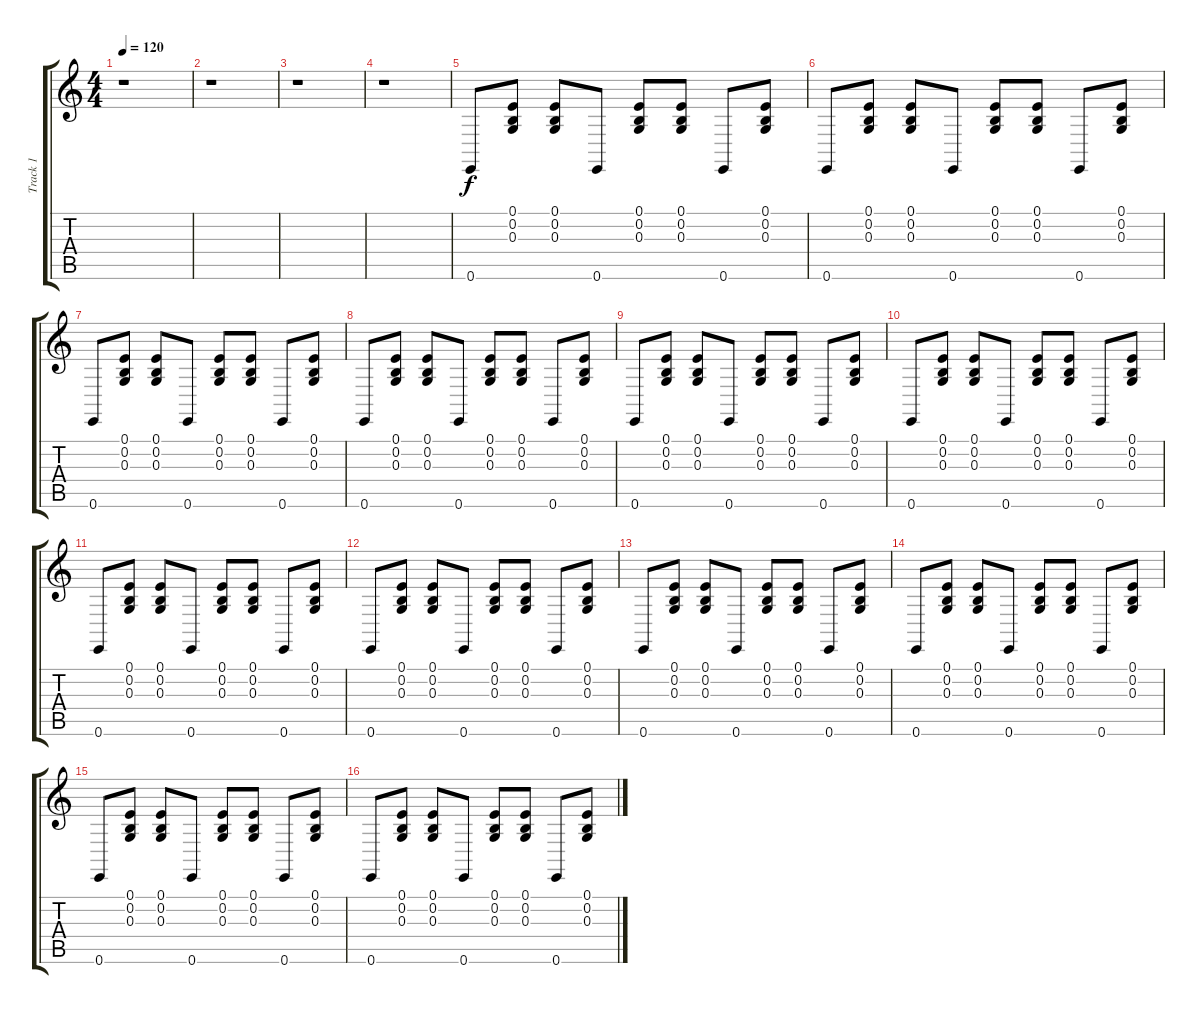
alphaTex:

\track ("Track 1" "Track 1") {instrument acousticgrandpiano}
\staff {score tabs}
\tuning (E4 B3 G3 D3 A2 E2) {hide}
\ts (4 4)
\tempo 120
\clef g2
\ks c
r.1{dy f} |
r.1 |
r.1 |
r.1 |
0.6.8 (0.1 0.2 0.3).8 (0.1 0.2 0.3).8 0.6.8 (0.1 0.2 0.3).8 (0.1 0.2 0.3).8 0.6.8 (0.1 0.2 0.3).8 |
0.6.8 (0.1 0.2 0.3).8 (0.1 0.2 0.3).8 0.6.8 (0.1 0.2 0.3).8 (0.1 0.2 0.3).8 0.6.8 (0.1 0.2 0.3).8 |
0.6.8 (0.1 0.2 0.3).8 (0.1 0.2 0.3).8 0.6.8 (0.1 0.2 0.3).8 (0.1 0.2 0.3).8 0.6.8 (0.1 0.2 0.3).8 |
0.6.8 (0.1 0.2 0.3).8 (0.1 0.2 0.3).8 0.6.8 (0.1 0.2 0.3).8 (0.1 0.2 0.3).8 0.6.8 (0.1 0.2 0.3).8 |
0.6.8 (0.1 0.2 0.3).8 (0.1 0.2 0.3).8 0.6.8 (0.1 0.2 0.3).8 (0.1 0.2 0.3).8 0.6.8 (0.1 0.2 0.3).8 |
0.6.8 (0.1 0.2 0.3).8 (0.1 0.2 0.3).8 0.6.8 (0.1 0.2 0.3).8 (0.1 0.2 0.3).8 0.6.8 (0.1 0.2 0.3).8 |
0.6.8 (0.1 0.2 0.3).8 (0.1 0.2 0.3).8 0.6.8 (0.1 0.2 0.3).8 (0.1 0.2 0.3).8 0.6.8 (0.1 0.2 0.3).8 |
0.6.8 (0.1 0.2 0.3).8 (0.1 0.2 0.3).8 0.6.8 (0.1 0.2 0.3).8 (0.1 0.2 0.3).8 0.6.8 (0.1 0.2 0.3).8 |
0.6.8 (0.1 0.2 0.3).8 (0.1 0.2 0.3).8 0.6.8 (0.1 0.2 0.3).8 (0.1 0.2 0.3).8 0.6.8 (0.1 0.2 0.3).8 |
0.6.8 (0.1 0.2 0.3).8 (0.1 0.2 0.3).8 0.6.8 (0.1 0.2 0.3).8 (0.1 0.2 0.3).8 0.6.8 (0.1 0.2 0.3).8 |
0.6.8 (0.1 0.2 0.3).8 (0.1 0.2 0.3).8 0.6.8 (0.1 0.2 0.3).8 (0.1 0.2 0.3).8 0.6.8 (0.1 0.2 0.3).8 |
0.6.8 (0.1 0.2 0.3).8 (0.1 0.2 0.3).8 0.6.8 (0.1 0.2 0.3).8 (0.1 0.2 0.3).8 0.6.8 (0.1 0.2 0.3).8
